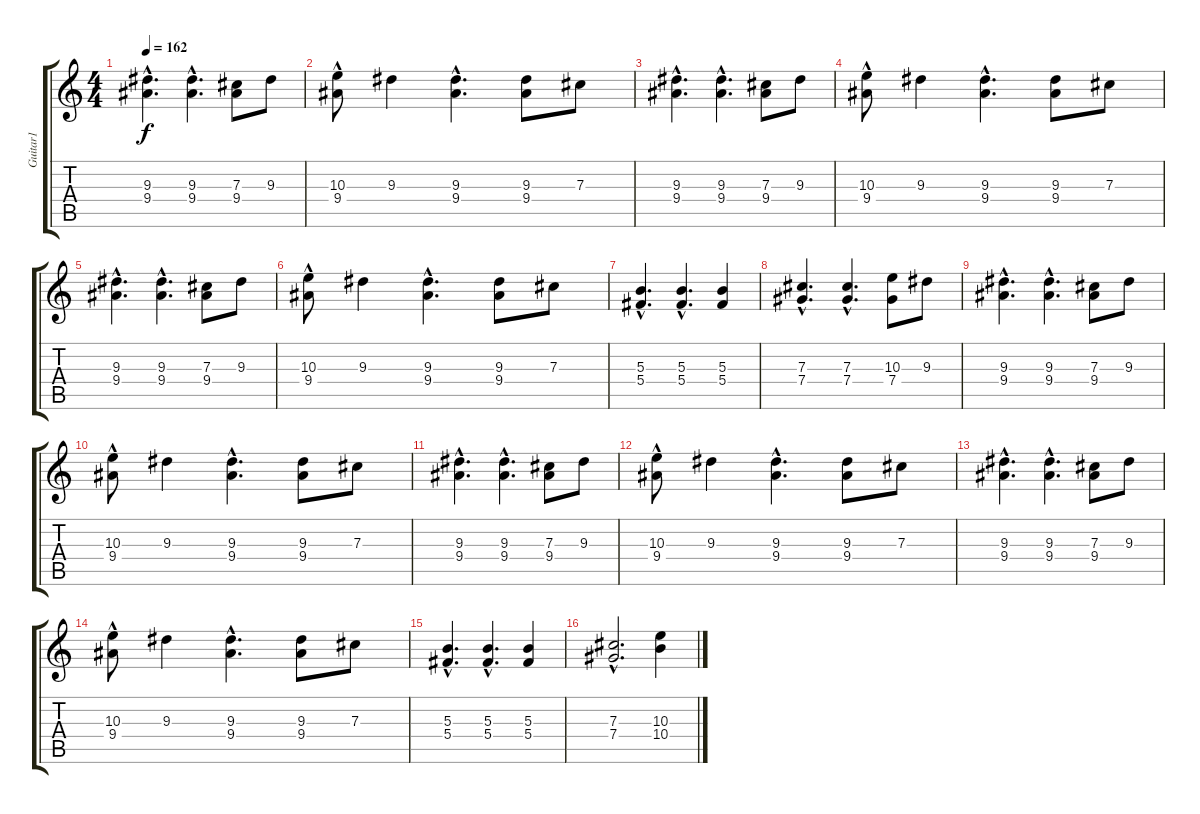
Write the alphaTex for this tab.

\track ("Guitar1" "Guitar1") {instrument distortionguitar}
\staff {score tabs}
\tuning (Eb4 Bb3 Gb3 Db3 Ab2 Eb2) {hide}
\ts (4 4)
\tempo 162
\clef g2
\ks c
(9.3{hac} 9.4{hac}).4{d dy f instrument acousticguitarsteel} (9.3{hac} 9.4{hac}).4{d} (7.3 9.4).8 9.3.8 |
(10.3 9.4{hac}).8 9.3.4 (9.3{hac} 9.4{hac}).4{d} (9.3 9.4).8 7.3.8 |
(9.3{hac} 9.4{hac}).4{d} (9.3{hac} 9.4{hac}).4{d} (7.3 9.4).8 9.3.8 |
(10.3 9.4{hac}).8 9.3.4 (9.3{hac} 9.4{hac}).4{d} (9.3 9.4).8 7.3.8 |
(9.3{hac} 9.4{hac}).4{d} (9.3{hac} 9.4{hac}).4{d} (7.3 9.4).8 9.3.8 |
(10.3 9.4{hac}).8 9.3.4 (9.3{hac} 9.4{hac}).4{d} (9.3 9.4).8 7.3.8 |
(5.3{hac} 5.4{hac}).4{d} (5.3{hac} 5.4{hac}).4{d} (5.3 5.4).4 |
(7.3{hac} 7.4{hac}).4{d} (7.3{hac} 7.4{hac}).4{d} (10.3 7.4).8 9.3.8 |
(9.3{hac} 9.4{hac}).4{d} (9.3{hac} 9.4{hac}).4{d} (7.3 9.4).8 9.3.8 |
(10.3 9.4{hac}).8 9.3.4 (9.3{hac} 9.4{hac}).4{d} (9.3 9.4).8 7.3.8 |
(9.3{hac} 9.4{hac}).4{d} (9.3{hac} 9.4{hac}).4{d} (7.3 9.4).8 9.3.8 |
(10.3 9.4{hac}).8 9.3.4 (9.3{hac} 9.4{hac}).4{d} (9.3 9.4).8 7.3.8 |
(9.3{hac} 9.4{hac}).4{d} (9.3{hac} 9.4{hac}).4{d} (7.3 9.4).8 9.3.8 |
(10.3 9.4{hac}).8 9.3.4 (9.3{hac} 9.4{hac}).4{d} (9.3 9.4).8 7.3.8 |
(5.3{hac} 5.4{hac}).4{d} (5.3{hac} 5.4{hac}).4{d} (5.3 5.4).4 |
(7.3{hac} 7.4{hac}).2{d} (10.3 10.4).4{instrument overdrivenguitar}
